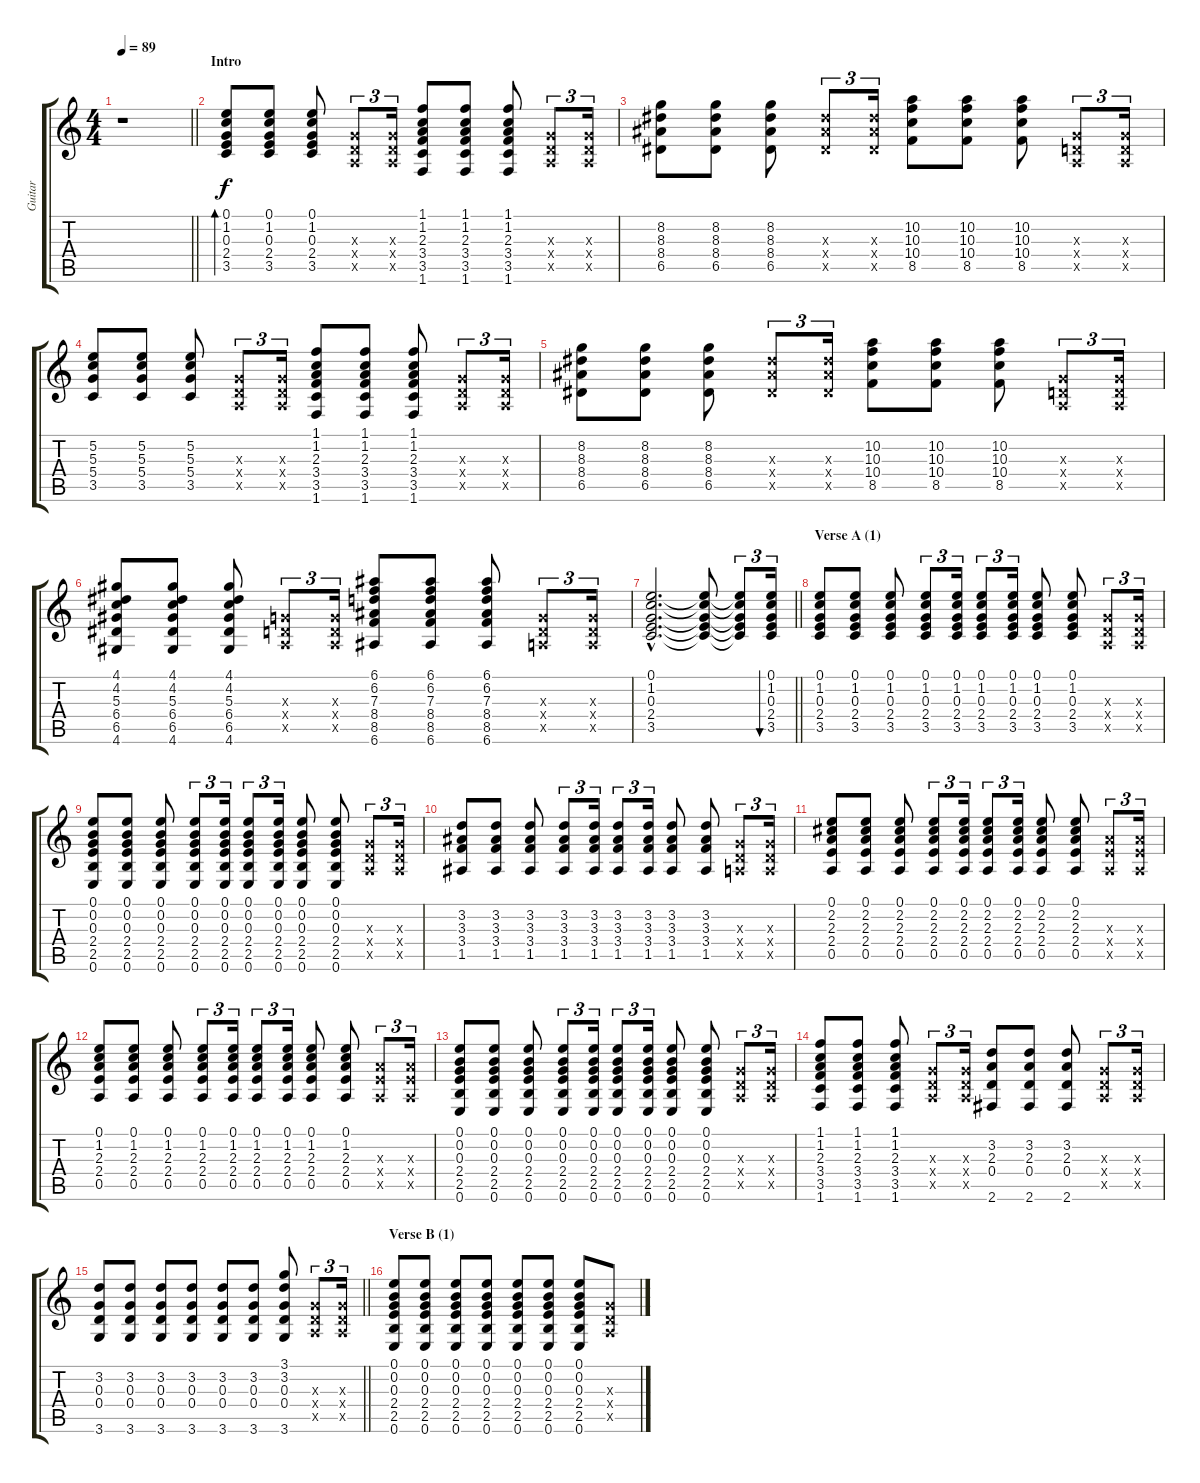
\track ("Guitar" "Guitar") {instrument acousticguitarsteel}
\staff {score tabs}
\tuning (E4 B3 G3 D3 A2 E2) {hide}
\ts (4 4)
\tempo 89
\clef g2
\barLineRight lightlight
\ks c
r.1{dy f instrument acousticguitarsteel} |
\section ("" "Intro")
(0.1 1.2 0.3 2.4 3.5).8{bd 60} (0.1 1.2 0.3 2.4 3.5).8 (0.1 1.2 0.3 2.4 3.5).8 (0.3{x} 0.4{x} 0.5{x}).8{tu (3 2)} (0.3{x} 0.4{x} 0.5{x}).16{tu (3 2)} (1.1 1.2 2.3 3.4 3.5 1.6).8 (1.1 1.2 2.3 3.4 3.5 1.6).8 (1.1 1.2 2.3 3.4 3.5 1.6).8 (0.3{x} 0.4{x} 0.5{x}).8{tu (3 2)} (0.3{x} 0.4{x} 0.5{x}).16{tu (3 2)} |
(8.2 8.3 8.4 6.5).8 (8.2 8.3 8.4 6.5).8 (8.2 8.3 8.4 6.5).8 (8.3{x} 8.4{x} 6.5{x}).8{tu (3 2)} (8.3{x} 8.4{x} 6.5{x}).16{tu (3 2)} (10.2 10.3 10.4 8.5).8 (10.2 10.3 10.4 8.5).8 (10.2 10.3 10.4 8.5).8 (0.3{x} 0.4{x} 0.5{x}).8{tu (3 2)} (0.3{x} 0.4{x} 0.5{x}).16{tu (3 2)} |
(5.2 5.3 5.4 3.5).8 (5.2 5.3 5.4 3.5).8 (5.2 5.3 5.4 3.5).8 (0.3{x} 0.4{x} 0.5{x}).8{tu (3 2)} (0.3{x} 0.4{x} 0.5{x}).16{tu (3 2)} (1.1 1.2 2.3 3.4 3.5 1.6).8 (1.1 1.2 2.3 3.4 3.5 1.6).8 (1.1 1.2 2.3 3.4 3.5 1.6).8 (0.3{x} 0.4{x} 0.5{x}).8{tu (3 2)} (0.3{x} 0.4{x} 0.5{x}).16{tu (3 2)} |
(8.2 8.3 8.4 6.5).8 (8.2 8.3 8.4 6.5).8 (8.2 8.3 8.4 6.5).8 (8.3{x} 8.4{x} 6.5{x}).8{tu (3 2)} (8.3{x} 8.4{x} 6.5{x}).16{tu (3 2)} (10.2 10.3 10.4 8.5).8 (10.2 10.3 10.4 8.5).8 (10.2 10.3 10.4 8.5).8 (0.3{x} 0.4{x} 0.5{x}).8{tu (3 2)} (0.3{x} 0.4{x} 0.5{x}).16{tu (3 2)} |
(4.1 4.2 5.3 6.4 6.5 4.6).8 (4.1 4.2 5.3 6.4 6.5 4.6).8 (4.1 4.2 5.3 6.4 6.5 4.6).8 (0.3{x} 0.4{x} 0.5{x}).8{tu (3 2)} (0.3{x} 0.4{x} 0.5{x}).16{tu (3 2)} (6.1 6.2 7.3 8.4 8.5 6.6).8 (6.1 6.2 7.3 8.4 8.5 6.6).8 (6.1 6.2 7.3 8.4 8.5 6.6).8 (0.3{x} 0.4{x} 0.5{x}).8{tu (3 2)} (0.3{x} 0.4{x} 0.5{x}).16{tu (3 2)} |
\barLineRight lightlight
(0.1{hac} 1.2{hac} 0.3{hac} 2.4{hac} 3.5{hac}).2{d} (0.1{t} 1.2{t} 0.3{t} 2.4{t} 3.5{t}).8 (0.1{t} 1.2{t} 0.3{t} 2.4{t} 3.5{t}).8{tu (3 2)} (0.1 1.2 0.3 2.4 3.5).16{tu (3 2) bu 60} |
\section ("" "Verse A (1)")
(0.1 1.2 0.3 2.4 3.5).8 (0.1 1.2 0.3 2.4 3.5).8 (0.1 1.2 0.3 2.4 3.5).8 (0.1 1.2 0.3 2.4 3.5).8{tu (3 2)} (0.1 1.2 0.3 2.4 3.5).16{tu (3 2)} (0.1 1.2 0.3 2.4 3.5).8{tu (3 2)} (0.1 1.2 0.3 2.4 3.5).16{tu (3 2)} (0.1 1.2 0.3 2.4 3.5).8 (0.1 1.2 0.3 2.4 3.5).8 (0.3{x} 0.4{x} 0.5{x}).8{tu (3 2)} (0.3{x} 0.4{x} 0.5{x}).16{tu (3 2)} |
(0.1 0.2 0.3 2.4 2.5 0.6).8 (0.1 0.2 0.3 2.4 2.5 0.6).8 (0.1 0.2 0.3 2.4 2.5 0.6).8 (0.1 0.2 0.3 2.4 2.5 0.6).8{tu (3 2)} (0.1 0.2 0.3 2.4 2.5 0.6).16{tu (3 2)} (0.1 0.2 0.3 2.4 2.5 0.6).8{tu (3 2)} (0.1 0.2 0.3 2.4 2.5 0.6).16{tu (3 2)} (0.1 0.2 0.3 2.4 2.5 0.6).8 (0.1 0.2 0.3 2.4 2.5 0.6).8 (0.3{x} 0.4{x} 0.5{x}).8{tu (3 2)} (0.3{x} 0.4{x} 0.5{x}).16{tu (3 2)} |
(3.2 3.3 3.4 1.5).8 (3.2 3.3 3.4 1.5).8 (3.2 3.3 3.4 1.5).8 (3.2 3.3 3.4 1.5).8{tu (3 2)} (3.2 3.3 3.4 1.5).16{tu (3 2)} (3.2 3.3 3.4 1.5).8{tu (3 2)} (3.2 3.3 3.4 1.5).16{tu (3 2)} (3.2 3.3 3.4 1.5).8 (3.2 3.3 3.4 1.5).8 (0.3{x} 0.4{x} 0.5{x}).8{tu (3 2)} (0.3{x} 0.4{x} 0.5{x}).16{tu (3 2)} |
(0.1 2.2 2.3 2.4 0.5).8 (0.1 2.2 2.3 2.4 0.5).8 (0.1 2.2 2.3 2.4 0.5).8 (0.1 2.2 2.3 2.4 0.5).8{tu (3 2)} (0.1 2.2 2.3 2.4 0.5).16{tu (3 2)} (0.1 2.2 2.3 2.4 0.5).8{tu (3 2)} (0.1 2.2 2.3 2.4 0.5).16{tu (3 2)} (0.1 2.2 2.3 2.4 0.5).8 (0.1 2.2 2.3 2.4 0.5).8 (2.3{x} 2.4{x} 0.5{x}).8{tu (3 2)} (2.3{x} 2.4{x} 0.5{x}).16{tu (3 2)} |
(0.1 1.2 2.3 2.4 0.5).8 (0.1 1.2 2.3 2.4 0.5).8 (0.1 1.2 2.3 2.4 0.5).8 (0.1 1.2 2.3 2.4 0.5).8{tu (3 2)} (0.1 1.2 2.3 2.4 0.5).16{tu (3 2)} (0.1 1.2 2.3 2.4 0.5).8{tu (3 2)} (0.1 1.2 2.3 2.4 0.5).16{tu (3 2)} (0.1 1.2 2.3 2.4 0.5).8 (0.1 1.2 2.3 2.4 0.5).8 (2.3{x} 2.4{x} 0.5{x}).8{tu (3 2)} (2.3{x} 2.4{x} 0.5{x}).16{tu (3 2)} |
(0.1 0.2 0.3 2.4 2.5 0.6).8 (0.1 0.2 0.3 2.4 2.5 0.6).8 (0.1 0.2 0.3 2.4 2.5 0.6).8 (0.1 0.2 0.3 2.4 2.5 0.6).8{tu (3 2)} (0.1 0.2 0.3 2.4 2.5 0.6).16{tu (3 2)} (0.1 0.2 0.3 2.4 2.5 0.6).8{tu (3 2)} (0.1 0.2 0.3 2.4 2.5 0.6).16{tu (3 2)} (0.1 0.2 0.3 2.4 2.5 0.6).8 (0.1 0.2 0.3 2.4 2.5 0.6).8 (0.3{x} 0.4{x} 0.5{x}).8{tu (3 2)} (0.3{x} 0.4{x} 0.5{x}).16{tu (3 2)} |
(1.1 1.2 2.3 3.4 3.5 1.6).8 (1.1 1.2 2.3 3.4 3.5 1.6).8 (1.1 1.2 2.3 3.4 3.5 1.6).8 (0.3{x} 0.4{x} 0.5{x}).8{tu (3 2)} (0.3{x} 0.4{x} 0.5{x}).16{tu (3 2)} (3.2 2.3 0.4 2.6).8 (3.2 2.3 0.4 2.6).8 (3.2 2.3 0.4 2.6).8 (0.3{x} 0.4{x} 0.5{x}).8{tu (3 2)} (0.3{x} 0.4{x} 0.5{x}).16{tu (3 2)} |
\barLineRight lightlight
(3.2 0.3 0.4 3.6).8 (3.2 0.3 0.4 3.6).8 (3.2 0.3 0.4 3.6).8 (3.2 0.3 0.4 3.6).8 (3.2 0.3 0.4 3.6).8 (3.2 0.3 0.4 3.6).8 (3.1 3.2 0.3 0.4 3.6).8 (0.3{x} 0.4{x} 0.5{x}).8{tu (3 2)} (0.3{x} 0.4{x} 0.5{x}).16{tu (3 2)} |
\section ("" "Verse B (1)")
(0.1 0.2 0.3 2.4 2.5 0.6).8 (0.1 0.2 0.3 2.4 2.5 0.6).8 (0.1 0.2 0.3 2.4 2.5 0.6).8 (0.1 0.2 0.3 2.4 2.5 0.6).8 (0.1 0.2 0.3 2.4 2.5 0.6).8 (0.1 0.2 0.3 2.4 2.5 0.6).8 (0.1 0.2 0.3 2.4 2.5 0.6).8 (0.3{x} 0.4{x} 0.5{x}).8
